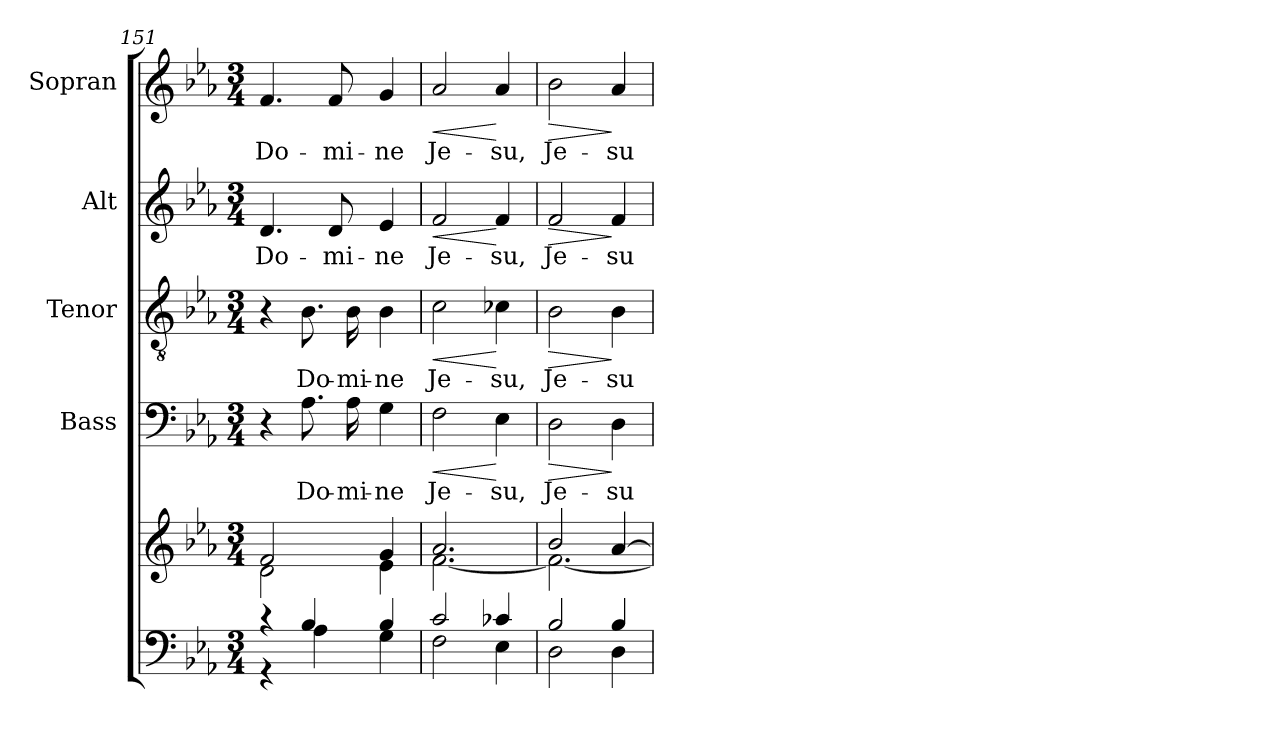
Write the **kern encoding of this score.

**kern	**kern	**kern	**text	**dynam	**kern	**text	**dynam	**kern	**text	**dynam	**kern	**text	**dynam
*part5	*part5	*part4	*part4	*part4	*part3	*part3	*part3	*part2	*part2	*part2	*part1	*part1	*part1
*staff6	*staff5	*staff4	*staff4	*staff4	*staff3	*staff3	*staff3	*staff2	*staff2	*staff2	*staff1	*staff1	*staff1
*	*	*I"Bass	*	*	*I"Tenor	*	*	*I"Alt	*	*	*I"Sopran	*	*
*	*	*I'B.	*	*	*I'T.	*	*	*I'A.	*	*	*I'S.	*	*
*clefF4	*clefG2	*clefF4	*	*	*clefGv2	*	*	*clefG2	*	*	*clefG2	*	*
*k[b-e-a-]	*k[b-e-a-]	*k[b-e-a-]	*	*	*k[b-e-a-]	*	*	*k[b-e-a-]	*	*	*k[b-e-a-]	*	*
*E-:	*E-:	*E-:	*	*	*E-:	*	*	*E-:	*	*	*E-:	*	*
*M3/4	*M3/4	*M3/4	*	*	*M3/4	*	*	*M3/4	*	*	*M3/4	*	*
=151	=151	=151	=151	=151	=151	=151	=151	=151	=151	=151	=151	=151	=151
*^	*^	*	*	*	*	*	*	*	*	*	*	*	*
!	!	!	!	!	!	!	!	!	!	!	!LO:LY:b	!	!	!LO:LY:b	!
4r	4r	2f/	2d\	4r	.	.	4r	.	.	4.d/	Do-	.	4.f/	Do-	.
!	!	!	!	!	!LO:LY:b	!	!	!LO:LY:b	!	!	!	!	!	!	!
4B-/	4A-\	.	.	8.A-\	Do-	.	8.B-\	Do-	.	.	.	.	.	.	.
!	!	!	!	!	!	!	!	!	!	!	!LO:LY:b	!	!	!LO:LY:b	!
.	.	.	.	.	.	.	.	.	.	8d/	-mi-	.	8f/	-mi-	.
!	!	!	!	!	!LO:LY:b	!	!	!LO:LY:b	!	!	!	!	!	!	!
.	.	.	.	16A-\	-mi-	.	16B-\	-mi-	.	.	.	.	.	.	.
!	!	!	!	!	!LO:LY:b	!	!	!LO:LY:b	!	!	!LO:LY:b	!	!	!LO:LY:b	!
4B-/	4G\	4g/	4e-\	4G\	-ne	.	4B-\	-ne	.	4e-/	-ne	.	4g/	-ne	.
=152	=152	=152	=152	=152	=152	=152	=152	=152	=152	=152	=152	=152	=152	=152	=152
!	!	!	!	!	!LO:LY:b	!LO:HP:b	!	!LO:LY:b	!LO:HP:b	!	!LO:LY:b	!LO:HP:b	!	!LO:LY:b	!LO:HP:b
2c/	2F\	2.a-/	[<2.f\	2F\	Je-	<	2c\	Je-	<	2f/	Je-	<	2a-/	Je-	<
!	!	!	!	!	!LO:LY:b	!	!	!LO:LY:b	!	!	!LO:LY:b	!	!	!LO:LY:b	!
4c-X/	4E-\	.	.	4E-\	-su,	[	4c-X\	-su,	[	4f/	-su,	[	4a-/	-su,	[
=153	=153	=153	=153	=153	=153	=153	=153	=153	=153	=153	=153	=153	=153	=153	=153
!	!	!	!	!	!LO:LY:b	!LO:HP:b	!	!LO:LY:b	!LO:HP:b	!	!LO:LY:b	!LO:HP:b	!	!LO:LY:b	!LO:HP:b
2B-/	2D\	2b-/	2.f\_	2D\	Je-	>	2B-\	Je-	>	2f/	Je-	>	2b-\	Je-	>
!	!	!	!	!	!LO:LY:b	!	!	!LO:LY:b	!	!	!LO:LY:b	!	!	!LO:LY:b	!
4B-/	4D\	[>4a-/	.	4D\	-su	]	4B-\	-su	]	4f/	-su	]	4a-/	-su	]
*v	*v	*	*	*	*	*	*	*	*	*	*	*	*	*	*
*	*v	*v	*	*	*	*	*	*	*	*	*	*	*	*
=	=	=	=	=	=	=	=	=	=	=	=	=	=
*-	*-	*-	*-	*-	*-	*-	*-	*-	*-	*-	*-	*-	*-
